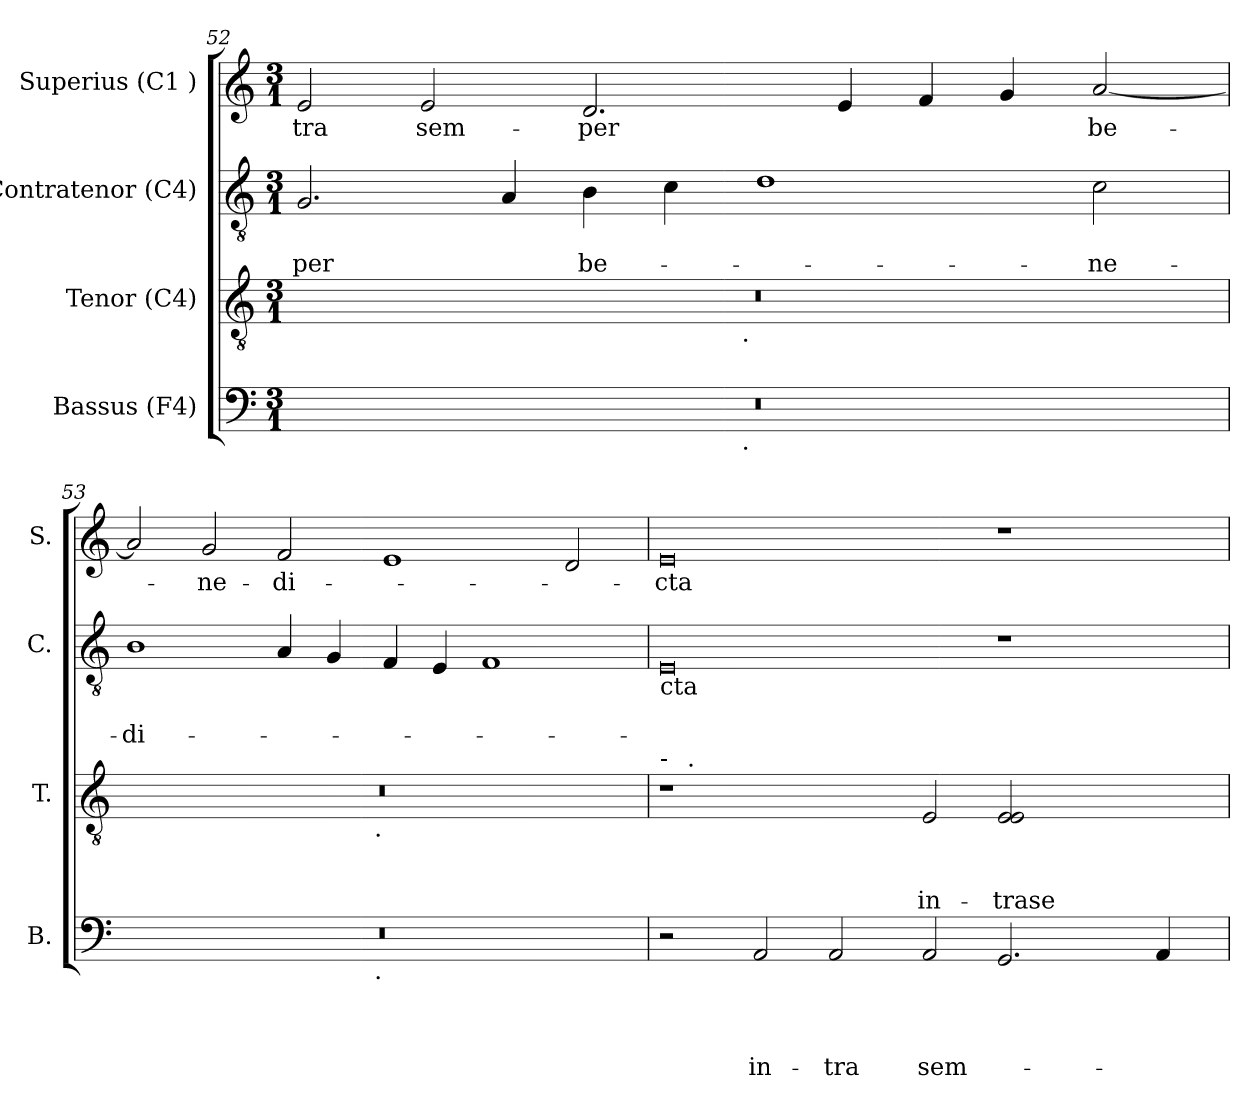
**kern	**text	**text	**text	**text	**kern	**text	**text	**text	**kern	**text	**text	**kern	**text
*part4	*part4	*part4	*part4	*part4	*part3	*part3	*part3	*part3	*part2	*part2	*part2	*part1	*part1
*staff4	*staff4	*staff4	*staff4	*staff4	*staff3	*staff3	*staff3	*staff3	*staff2	*staff2	*staff2	*staff1	*staff1
*I"Bassus (F4)	*	*	*	*	*I"Tenor (C4)	*	*	*	*I"Contratenor (C4)	*	*	*I"Superius (C1 )	*
*I'B.	*	*	*	*	*I'T.	*	*	*	*I'C.	*	*	*I'S.	*
*clefF4	*	*	*	*	*clefGv2	*	*	*	*clefGv2	*	*	*clefG2	*
*k[]	*	*	*	*	*k[]	*	*	*	*k[]	*	*	*k[]	*
*C:	*	*	*	*	*C:	*	*	*	*C:	*	*	*C:	*
*M3/1	*	*	*	*	*M3/1	*	*	*	*M3/1	*	*	*M3/1	*
=52	=52	=52	=52	=52	=52	=52	=52	=52	=52	=52	=52	=52	=52
!	!	!	!	!	!	!	!	!	!	!	!LO:LY:b	!	!LO:LY:b
*^	*	*	*	*	*^	*	*	*	*	*	*	*	*
0.r	1ryy	.	.	.	.	0.r	1ryy	.	.	.	2.G/	.	-per	2e/	-tra
!	!	!	!	!	!	!	!	!	!	!	!	!	!	!	!LO:LY:b
.	.	.	.	.	.	.	.	.	.	.	.	.	.	2e/	sem-
.	.	.	.	.	.	.	.	.	.	.	4A/	.	.	.	.
!	!	!	!	!	!	!	!	!	!	!	!	!	!LO:LY:b	!	!LO:LY:b
.	4ryy	.	.	.	.	.	4ryy	.	.	.	4B\	.	be-	2.d/	-per
.	8...ryy	.	.	.	.	.	8...ryy	.	.	.	4c\	.	.	.	.
!	!	!	!	!	!	!	!LO:TX:b:t=.	!	!	!	!	!	!	!	!
!	!LO:TX:b:t=.	!	!	!	!	!	!	!	!	!	!	!	!	!	!
.	1ryy	.	.	.	.	.	1ryy	.	.	.	.	.	.	.	.
.	.	.	.	.	.	.	.	.	.	.	1d	.	.	.	.
.	.	.	.	.	.	.	.	.	.	.	.	.	.	4e/	.
.	.	.	.	.	.	.	.	.	.	.	.	.	.	4f/	.
.	.	.	.	.	.	.	.	.	.	.	.	.	.	4g/	.
.	2ryy	.	.	.	.	.	2ryy	.	.	.	.	.	.	.	.
!	!	!	!	!	!	!	!	!	!	!	!	!	!LO:LY:b	!	!LO:LY:b
.	.	.	.	.	.	.	.	.	.	.	2c\	.	-ne-	[<2a/	be-
.	64ryy	.	.	.	.	.	64ryy	.	.	.	.	.	.	.	.
=53	=53	=53	=53	=53	=53	=53	=53	=53	=53	=53	=53	=53	=53	=53	=53
!	!	!	!	!	!	!	!	!	!	!	!	!	!LO:LY:b	!	!
0.r	1ryy	.	.	.	.	0.r	1ryy	.	.	.	1B	.	-di-	2a/]	.
!	!	!	!	!	!	!	!	!	!	!	!	!	!	!	!LO:LY:b
.	.	.	.	.	.	.	.	.	.	.	.	.	.	2g/	-ne-
!	!	!	!	!	!	!	!	!	!	!	!	!	!	!	!LO:LY:b
.	4ryy	.	.	.	.	.	4ryy	.	.	.	4A/	.	.	2f/	-di-
.	8...ryy	.	.	.	.	.	8...ryy	.	.	.	4G/	.	.	.	.
!	!	!	!	!	!	!	!LO:TX:b:t=.	!	!	!	!	!	!	!	!
!	!LO:TX:b:t=.	!	!	!	!	!	!	!	!	!	!	!	!	!	!
.	1ryy	.	.	.	.	.	1ryy	.	.	.	.	.	.	.	.
.	.	.	.	.	.	.	.	.	.	.	4F/	.	.	1e	.
.	.	.	.	.	.	.	.	.	.	.	4E/	.	.	.	.
.	.	.	.	.	.	.	.	.	.	.	1F	.	.	.	.
.	2ryy	.	.	.	.	.	2ryy	.	.	.	.	.	.	.	.
.	.	.	.	.	.	.	.	.	.	.	.	.	.	2d/	.
.	64ryy	.	.	.	.	.	64ryy	.	.	.	.	.	.	.	.
!!LO:LB:g=z
=54	=54	=54	=54	=54	=54	=54	=54	=54	=54	=54	=54	=54	=54	=54	=54
!	!	!	!	!	!	!	!	!	!	!	!LO:TX:b:t=cta	!	!	!	!
!	!	!	!	!	!	!LO:TX:a:t=-	!	!	!	!	!	!	!	!	!
!	!	!	!	!	!	!	!	!	!	!	!	!	!	!	!LO:LY:b
*v	*v	*	*	*	*	*	*	*	*	*	*	*	*	*	*
2r	.	.	.	.	1r	16.ryy	.	.	.	0E	.	.	0e	-cta
!	!	!	!	!	!	!LO:TX:a:t=.	!	!	!	!	!	!	!	!
.	.	.	.	.	.	1ryy	.	.	.	.	.	.	.	.
!	!	!	!	!LO:LY:b	!	!	!	!	!	!	!	!	!	!
2AA/	.	.	.	-in-	.	.	.	.	.	.	.	.	.	.
!	!	!	!	!LO:LY:b	!	!	!	!	!	!	!	!	!	!
2AA/	.	.	.	-tra	2ryy	.	.	.	.	.	.	.	.	.
.	.	.	.	.	.	1ryy	.	.	.	.	.	.	.	.
!	!	!	!	!LO:LY:b	!	!	!	!	!LO:LY:b	!	!	!	!	!
2AA/	.	.	.	sem-	2E/	.	.	.	-in-	.	.	.	.	.
!	!	!	!	!	!	!	!	!	!LO:LY:b	!	!	!	!	!
2.GG/	.	.	.	.	2E/ 2E/	.	.	.	-trase	1r	.	.	1r	.
.	.	.	.	.	.	2ryy	.	.	.	.	.	.	.	.
.	.	.	.	.	2ryy	.	.	.	.	.	.	.	.	.
.	.	.	.	.	.	4ryy	.	.	.	.	.	.	.	.
4AA/	.	.	.	.	.	.	.	.	.	.	.	.	.	.
.	.	.	.	.	.	8ryy	.	.	.	.	.	.	.	.
.	.	.	.	.	.	32ryy	.	.	.	.	.	.	.	.
*	*	*	*	*	*v	*v	*	*	*	*	*	*	*	*
=	=	=	=	=	=	=	=	=	=	=	=	=	=
*-	*-	*-	*-	*-	*-	*-	*-	*-	*-	*-	*-	*-	*-
